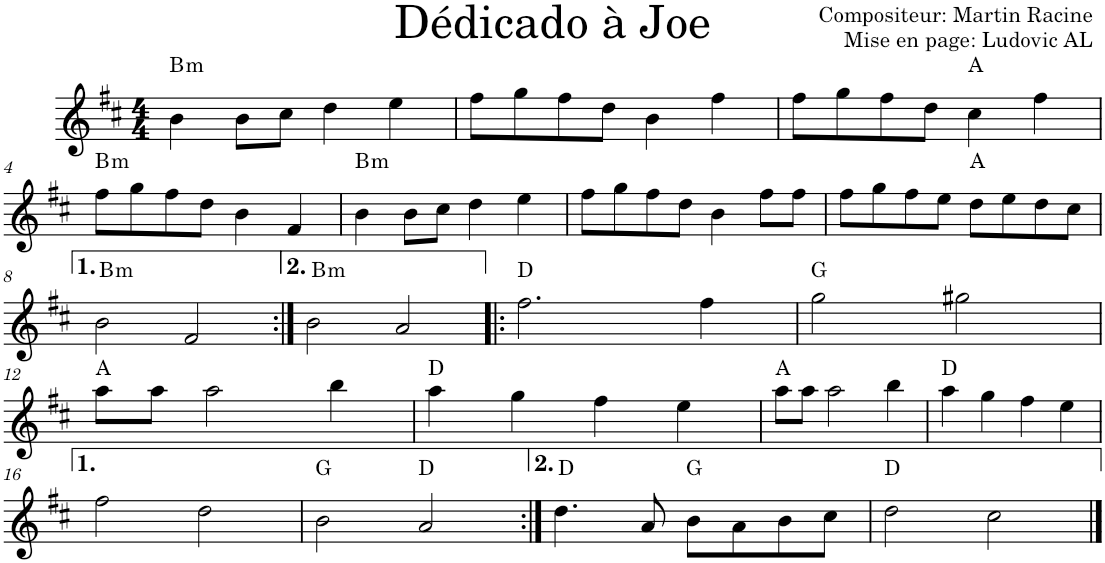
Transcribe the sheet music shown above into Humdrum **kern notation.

**kern	**harte
*part1	*part1
*staff1	*
*I"Violon	*
*I'Vln.	*
*clefG2	*
*k[f#c#]	*
*M4/4	*
=1	=1
!	!LO:H:kt=m
4b\	B:min
8b\L	.
8cc#\J	.
4dd\	.
4ee\	.
=2	=2
8ff#\L	.
8gg\	.
8ff#\	.
8dd\J	.
4b\	.
4ff#\	.
=3	=3
8ff#\L	.
8gg\	.
8ff#\	.
8dd\J	.
4cc#\	A:maj
4ff#\	.
!!LO:LB:g=z
=4	=4
!	!LO:H:kt=m
8ff#\L	B:min
8gg\	.
8ff#\	.
8dd\J	.
4b\	.
4f#/	.
=5	=5
!	!LO:H:kt=m
4b\	B:min
8b\L	.
8cc#\J	.
4dd\	.
4ee\	.
=6	=6
8ff#\L	.
8gg\	.
8ff#\	.
8dd\J	.
4b\	.
8ff#\L	.
8ff#\J	.
=7	=7
8ff#\L	.
8gg\	.
8ff#\	.
8ee\J	.
8dd\L	A:maj
8ee\	.
8dd\	.
8cc#\J	.
!!LO:LB:g=z
=8	=8
!	!LO:H:kt=m
2b\	B:min
2f#/	.
=9:|!	=9:|!
!	!LO:H:kt=m
2b\	B:min
2a/	.
=10!|:	=10!|:
2.ff#\	D:maj
4ff#\	.
=11	=11
2gg\	G:maj
2gg#X\	.
!!LO:LB:g=z
=12	=12
8aa\L	A:maj
8aa\J	.
2aa\	.
4bb\	.
=13	=13
4aa\	D:maj
4gg\	.
4ff#\	.
4ee\	.
=14	=14
8aa\L	A:maj
8aa\J	.
2aa\	.
4bb\	.
=15	=15
4aa\	D:maj
4gg\	.
4ff#\	.
4ee\	.
!!LO:LB:g=z
=16	=16
2ff#\	.
2dd\	.
=17	=17
2b\	G:maj
2a/	D:maj
=18:|!	=18:|!
4.dd\	D:maj
8a/	.
8b\L	G:maj
8a\	.
8b\	.
8cc#\J	.
=19	=19
2dd\	D:maj
2cc#\	.
==	==
*-	*-
